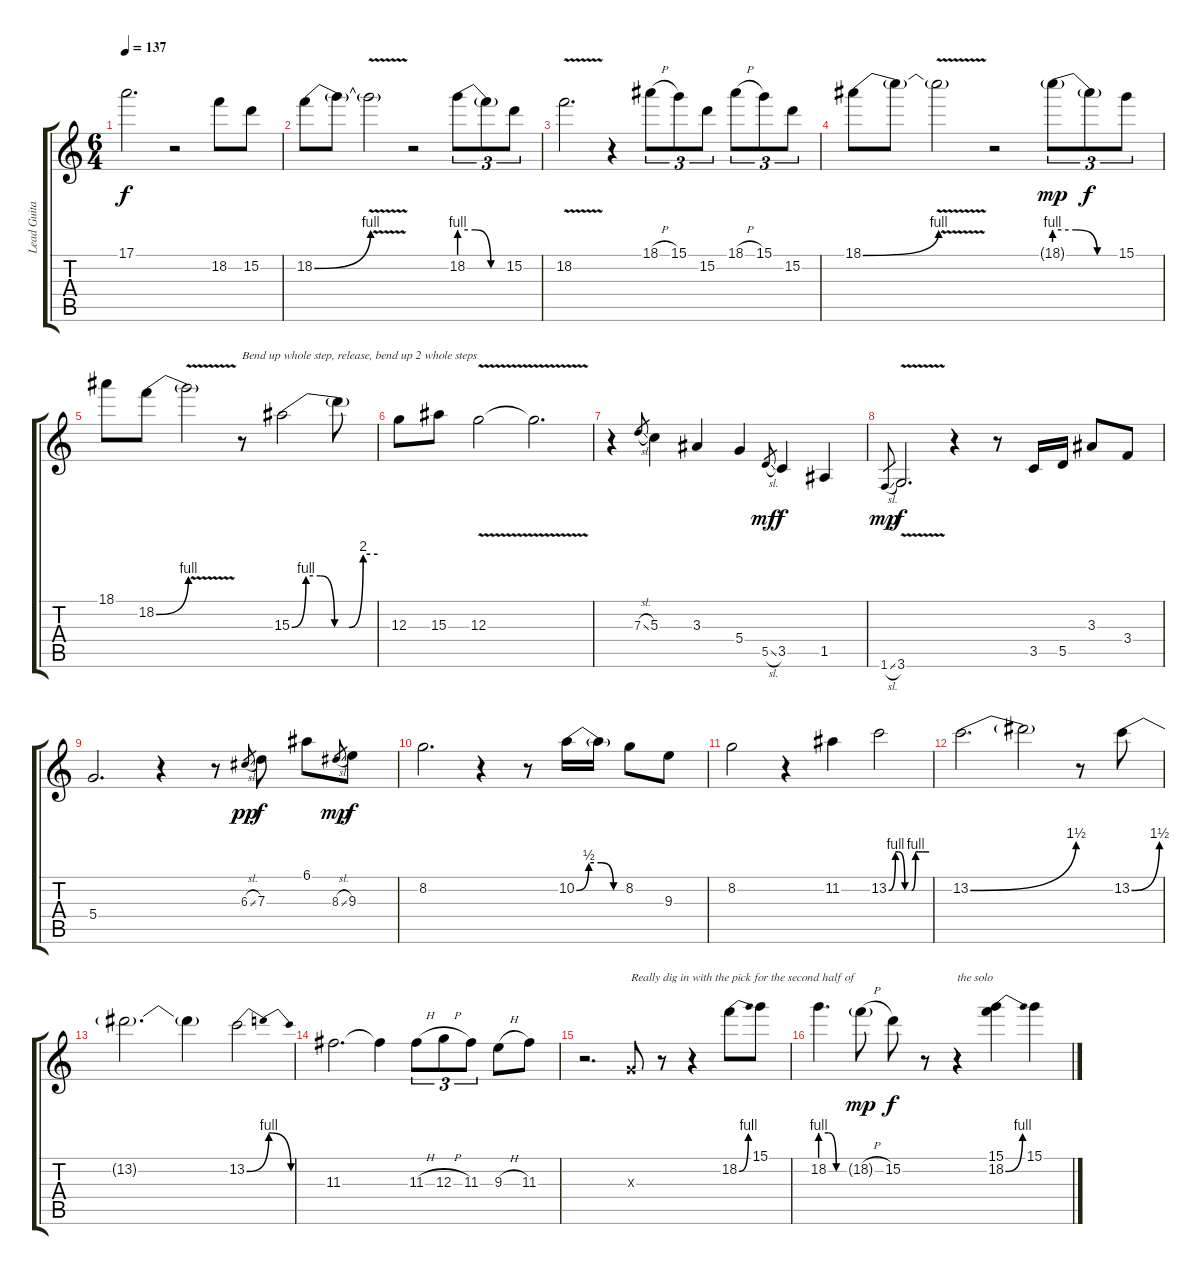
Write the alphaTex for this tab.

\track ("Lead Guitar" "Lead Guita") {instrument electricguitarjazz}
\staff {score tabs}
\tuning (E4 B3 G3 D3 A2 E2) {hide}
\ts (6 4)
\tempo 137
\clef g2
\ks c
17.1.2{d dy f} r.2 18.2.8 15.2.8 |
18.2{be (bend 0 0 60 4)}.8 18.2{t}.8 18.2{v t}.2 r.2 18.2{be (custom 0 4 20 4 40 0 60 0)}.8{tu (3 2)} 18.2{t}.8{tu (3 2)} 15.2.8{tu (3 2)} |
18.2{v}.2{d} r.4 18.1{h}.8{tu (3 2)} 15.1.8{tu (3 2)} 15.2.8{tu (3 2)} 18.1{h}.8{tu (3 2)} 15.1.8{tu (3 2)} 15.2.8{tu (3 2)} |
18.1{be (bend 0 0 60 4)}.8 18.1{t}.8 18.1{v t}.2 r.2 18.1{be (custom 0 4 20 4 40 0 60 0) g}.8{tu (3 2) dy mp} 18.1{t}.8{tu (3 2) dy f} 15.1.8{tu (3 2)} |
18.1.8 18.2{be (bend 0 0 60 4)}.8 18.2{v t}.2 r.8{txt "Bend up whole step, release, bend up 2 whole steps"} 15.3{be (custom 0 0 10 4 20 4 30 0 40 0 50 8 60 8)}.2 15.3{t}.8 |
12.3.8 15.3.8 12.3{v}.2 12.3{v t}.2{d} |
r.4 7.3{sl}.8{gr} 5.3.4 3.3.4 5.4.4 5.5{sl}.8{gr dy mf} 3.5.4{dy f} 1.5.4 |
1.6{sl}.8{gr dy mp} 3.6{v}.2{d dy f} r.4 r.8 3.5.16 5.5.16 3.3.8 3.4.8 |
5.4.2{d} r.4 r.8 6.3{sl}.8{gr dy pp} 7.3.8{dy f} 6.1.8 8.3{sl}.8{gr dy mp} 9.3.8{dy f} |
8.2.2{d} r.4 r.8 10.2{be (custom 0 0 15 2 30 2 45 0 60 0)}.16 10.2{t}.16 8.2.8 9.3.8 |
8.2.2 r.4 11.2.4 13.2{be (custom 0 0 10 4 15 4 24 0 34 0 40 4 45 4 50 4 60 4)}.2 |
13.2{be (bend 0 0 60 6)}.2{d} 13.2{t}.2 r.8 13.2{be (bend 0 0 60 6)}.8 |
13.2{t}.2{d} 13.2{t}.4 13.2{be (bendrelease 0 0 15 4 30 4 60 0)}.2 |
11.3.2{d} 11.3{t}.4 11.3{h}.8{tu (3 2)} 12.3{h}.8{tu (3 2)} 11.3.8{tu (3 2)} 9.3{h}.8 11.3.8 |
r.2{d volume 16 instrument overdrivenguitar} 0.3{x}.8{txt "Really dig in with the pick for the second half of"} r.8 r.4 18.2{be (bend 0 0 60 4)}.8 15.1.8 |
18.2{be (custom 0 4 20 4 40 0 60 0)}.4{d} 18.2{h g}.8{dy mp} 15.2.8{dy f} r.8 r.4{txt "the solo"} (15.1 18.2{be (bend 0 0 60 4)}).4 15.1.4
